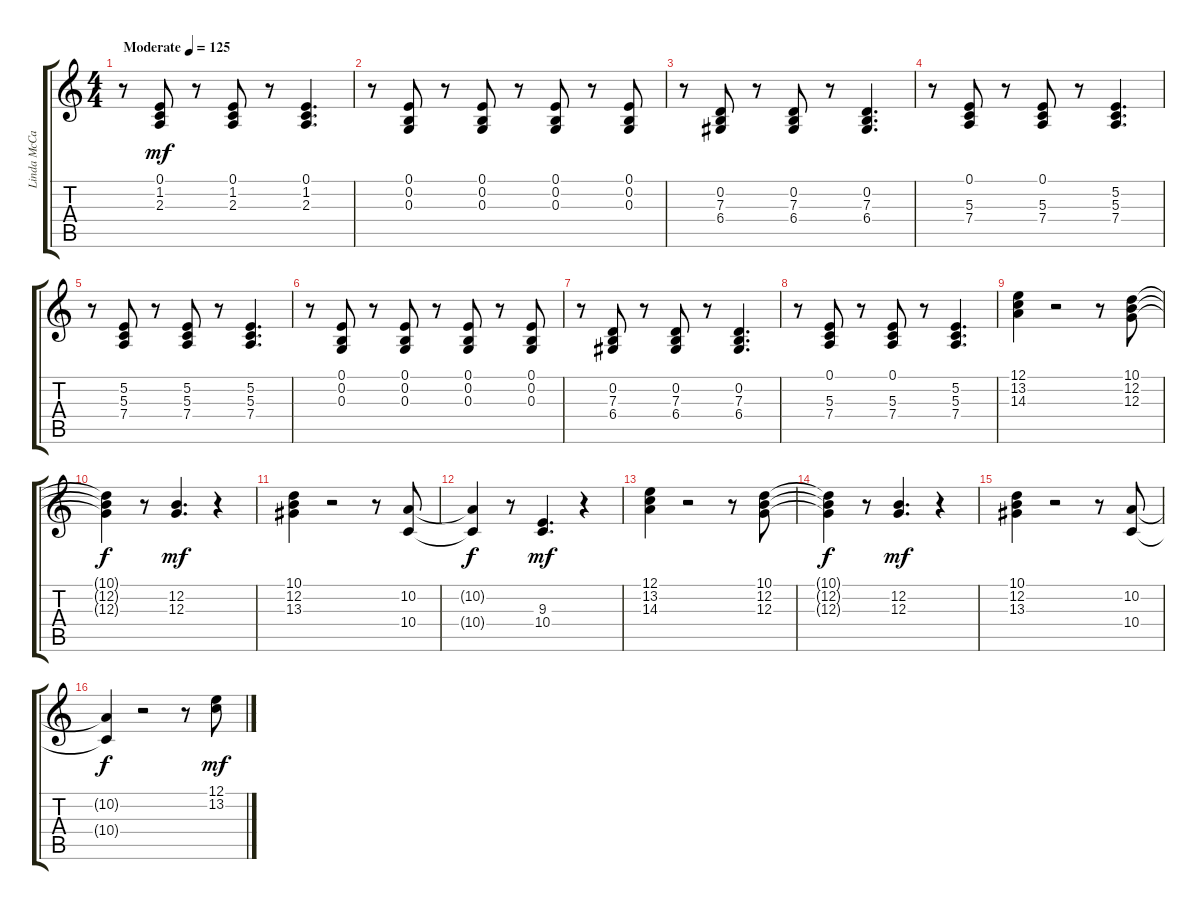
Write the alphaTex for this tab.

\track ("Linda McCartney HR" "Linda McCa") {instrument acousticgrandpiano}
\staff {score tabs}
\tuning (E4 B3 G3 D3 A2 E2) {hide}
\ts (4 4)
\tempo (125 "Moderate")
\clef g2
\ks c
r.8{dy mf instrument acousticgrandpiano} (0.1 1.2 2.3).8 r.8 (0.1 1.2 2.3).8 r.8 (0.1 1.2 2.3).4{d} |
r.8 (0.1 0.2 0.3).8 r.8 (0.1 0.2 0.3).8 r.8 (0.1 0.2 0.3).8 r.8 (0.1 0.2 0.3).8 |
r.8 (0.2 7.3 6.4).8 r.8 (0.2 7.3 6.4).8 r.8 (0.2 7.3 6.4).4{d} |
r.8 (0.1 5.3 7.4).8 r.8 (0.1 5.3 7.4).8 r.8 (5.2 5.3 7.4).4{d} |
r.8 (5.2 5.3 7.4).8 r.8 (5.2 5.3 7.4).8 r.8 (5.2 5.3 7.4).4{d} |
r.8 (0.1 0.2 0.3).8 r.8 (0.1 0.2 0.3).8 r.8 (0.1 0.2 0.3).8 r.8 (0.1 0.2 0.3).8 |
r.8 (0.2 7.3 6.4).8 r.8 (0.2 7.3 6.4).8 r.8 (0.2 7.3 6.4).4{d} |
r.8 (0.1 5.3 7.4).8 r.8 (0.1 5.3 7.4).8 r.8 (5.2 5.3 7.4).4{d} |
(12.1 13.2 14.3).4 r.2 r.8 (10.1 12.2 12.3).8 |
(10.1{t} 12.2{t} 12.3{t}).4{dy f} r.8 (12.2 12.3).4{d dy mf} r.4 |
(10.1 12.2 13.3).4 r.2 r.8 (10.2 10.4).8 |
(10.2{t} 10.4{t}).4{dy f} r.8 (9.3 10.4).4{d dy mf} r.4 |
(12.1 13.2 14.3).4 r.2 r.8 (10.1 12.2 12.3).8 |
(10.1{t} 12.2{t} 12.3{t}).4{dy f} r.8 (12.2 12.3).4{d dy mf} r.4 |
(10.1 12.2 13.3).4 r.2 r.8 (10.2 10.4).8 |
(10.2{t} 10.4{t}).4{dy f} r.2 r.8 (12.1 13.2).8{dy mf}
